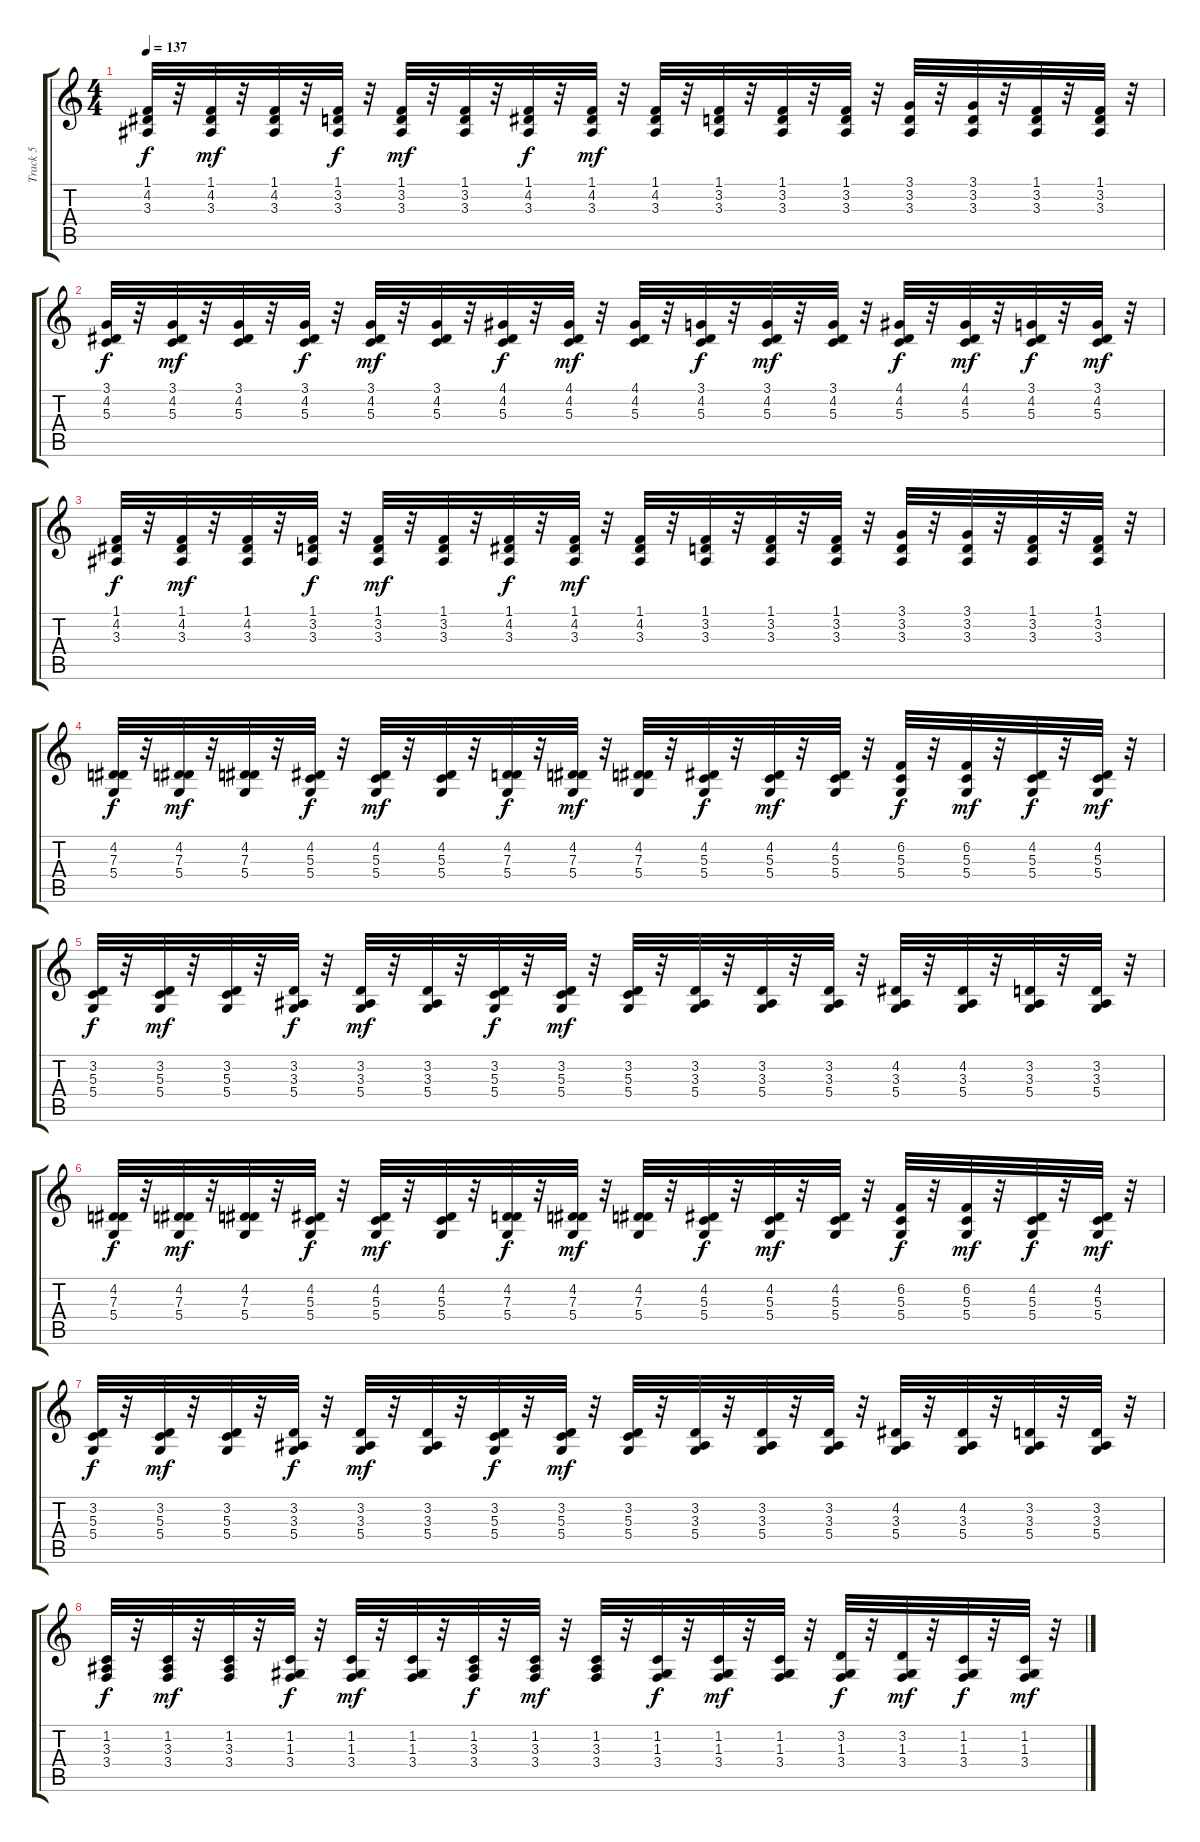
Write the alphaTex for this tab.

\track ("Track 5" "Track 5") {instrument lead1square}
\staff {score tabs}
\tuning (E4 B3 G3 D3 A2 E2) {hide}
\ts (4 4)
\tempo 137
\clef g2
\ks c
(1.1 4.2 3.3).32{dy f} r.32 (1.1 4.2 3.3).32{dy mf} r.32 (1.1 4.2 3.3).32 r.32 (1.1 3.2 3.3).32{dy f} r.32 (1.1 3.2 3.3).32{dy mf} r.32 (1.1 3.2 3.3).32 r.32 (1.1 4.2 3.3).32{dy f} r.32 (1.1 4.2 3.3).32{dy mf} r.32 (1.1 4.2 3.3).32 r.32 (1.1 3.2 3.3).32 r.32 (1.1 3.2 3.3).32 r.32 (1.1 3.2 3.3).32 r.32 (3.1 3.2 3.3).32 r.32 (3.1 3.2 3.3).32 r.32 (1.1 3.2 3.3).32 r.32 (1.1 3.2 3.3).32 r.32 |
(3.1 4.2 5.3).32{dy f} r.32 (3.1 4.2 5.3).32{dy mf} r.32 (3.1 4.2 5.3).32 r.32 (3.1 4.2 5.3).32{dy f} r.32 (3.1 4.2 5.3).32{dy mf} r.32 (3.1 4.2 5.3).32 r.32 (4.1 4.2 5.3).32{dy f} r.32 (4.1 4.2 5.3).32{dy mf} r.32 (4.1 4.2 5.3).32 r.32 (3.1 4.2 5.3).32{dy f} r.32 (3.1 4.2 5.3).32{dy mf} r.32 (3.1 4.2 5.3).32 r.32 (4.1 4.2 5.3).32{dy f} r.32 (4.1 4.2 5.3).32{dy mf} r.32 (3.1 4.2 5.3).32{dy f} r.32 (3.1 4.2 5.3).32{dy mf} r.32 |
(1.1 4.2 3.3).32{dy f} r.32 (1.1 4.2 3.3).32{dy mf} r.32 (1.1 4.2 3.3).32 r.32 (1.1 3.2 3.3).32{dy f} r.32 (1.1 3.2 3.3).32{dy mf} r.32 (1.1 3.2 3.3).32 r.32 (1.1 4.2 3.3).32{dy f} r.32 (1.1 4.2 3.3).32{dy mf} r.32 (1.1 4.2 3.3).32 r.32 (1.1 3.2 3.3).32 r.32 (1.1 3.2 3.3).32 r.32 (1.1 3.2 3.3).32 r.32 (3.1 3.2 3.3).32 r.32 (3.1 3.2 3.3).32 r.32 (1.1 3.2 3.3).32 r.32 (1.1 3.2 3.3).32 r.32 |
(4.2 7.3 5.4).32{dy f} r.32 (4.2 7.3 5.4).32{dy mf} r.32 (4.2 7.3 5.4).32 r.32 (4.2 5.3 5.4).32{dy f} r.32 (4.2 5.3 5.4).32{dy mf} r.32 (4.2 5.3 5.4).32 r.32 (4.2 7.3 5.4).32{dy f} r.32 (4.2 7.3 5.4).32{dy mf} r.32 (4.2 7.3 5.4).32 r.32 (4.2 5.3 5.4).32{dy f} r.32 (4.2 5.3 5.4).32{dy mf} r.32 (4.2 5.3 5.4).32 r.32 (6.2 5.3 5.4).32{dy f} r.32 (6.2 5.3 5.4).32{dy mf} r.32 (4.2 5.3 5.4).32{dy f} r.32 (4.2 5.3 5.4).32{dy mf} r.32 |
(3.2 5.3 5.4).32{dy f} r.32 (3.2 5.3 5.4).32{dy mf} r.32 (3.2 5.3 5.4).32 r.32 (3.2 3.3 5.4).32{dy f} r.32 (3.2 3.3 5.4).32{dy mf} r.32 (3.2 3.3 5.4).32 r.32 (3.2 5.3 5.4).32{dy f} r.32 (3.2 5.3 5.4).32{dy mf} r.32 (3.2 5.3 5.4).32 r.32 (3.2 3.3 5.4).32 r.32 (3.2 3.3 5.4).32 r.32 (3.2 3.3 5.4).32 r.32 (4.2 3.3 5.4).32 r.32 (4.2 3.3 5.4).32 r.32 (3.2 3.3 5.4).32 r.32 (3.2 3.3 5.4).32 r.32 |
(4.2 7.3 5.4).32{dy f} r.32 (4.2 7.3 5.4).32{dy mf} r.32 (4.2 7.3 5.4).32 r.32 (4.2 5.3 5.4).32{dy f} r.32 (4.2 5.3 5.4).32{dy mf} r.32 (4.2 5.3 5.4).32 r.32 (4.2 7.3 5.4).32{dy f} r.32 (4.2 7.3 5.4).32{dy mf} r.32 (4.2 7.3 5.4).32 r.32 (4.2 5.3 5.4).32{dy f} r.32 (4.2 5.3 5.4).32{dy mf} r.32 (4.2 5.3 5.4).32 r.32 (6.2 5.3 5.4).32{dy f} r.32 (6.2 5.3 5.4).32{dy mf} r.32 (4.2 5.3 5.4).32{dy f} r.32 (4.2 5.3 5.4).32{dy mf} r.32 |
(3.2 5.3 5.4).32{dy f} r.32 (3.2 5.3 5.4).32{dy mf} r.32 (3.2 5.3 5.4).32 r.32 (3.2 3.3 5.4).32{dy f} r.32 (3.2 3.3 5.4).32{dy mf} r.32 (3.2 3.3 5.4).32 r.32 (3.2 5.3 5.4).32{dy f} r.32 (3.2 5.3 5.4).32{dy mf} r.32 (3.2 5.3 5.4).32 r.32 (3.2 3.3 5.4).32 r.32 (3.2 3.3 5.4).32 r.32 (3.2 3.3 5.4).32 r.32 (4.2 3.3 5.4).32 r.32 (4.2 3.3 5.4).32 r.32 (3.2 3.3 5.4).32 r.32 (3.2 3.3 5.4).32 r.32 |
(1.2 3.3 3.4).32{dy f} r.32 (1.2 3.3 3.4).32{dy mf} r.32 (1.2 3.3 3.4).32 r.32 (1.2 1.3 3.4).32{dy f} r.32 (1.2 1.3 3.4).32{dy mf} r.32 (1.2 1.3 3.4).32 r.32 (1.2 3.3 3.4).32{dy f} r.32 (1.2 3.3 3.4).32{dy mf} r.32 (1.2 3.3 3.4).32 r.32 (1.2 1.3 3.4).32{dy f} r.32 (1.2 1.3 3.4).32{dy mf} r.32 (1.2 1.3 3.4).32 r.32 (3.2 1.3 3.4).32{dy f} r.32 (3.2 1.3 3.4).32{dy mf} r.32 (1.2 1.3 3.4).32{dy f} r.32 (1.2 1.3 3.4).32{dy mf} r.32
